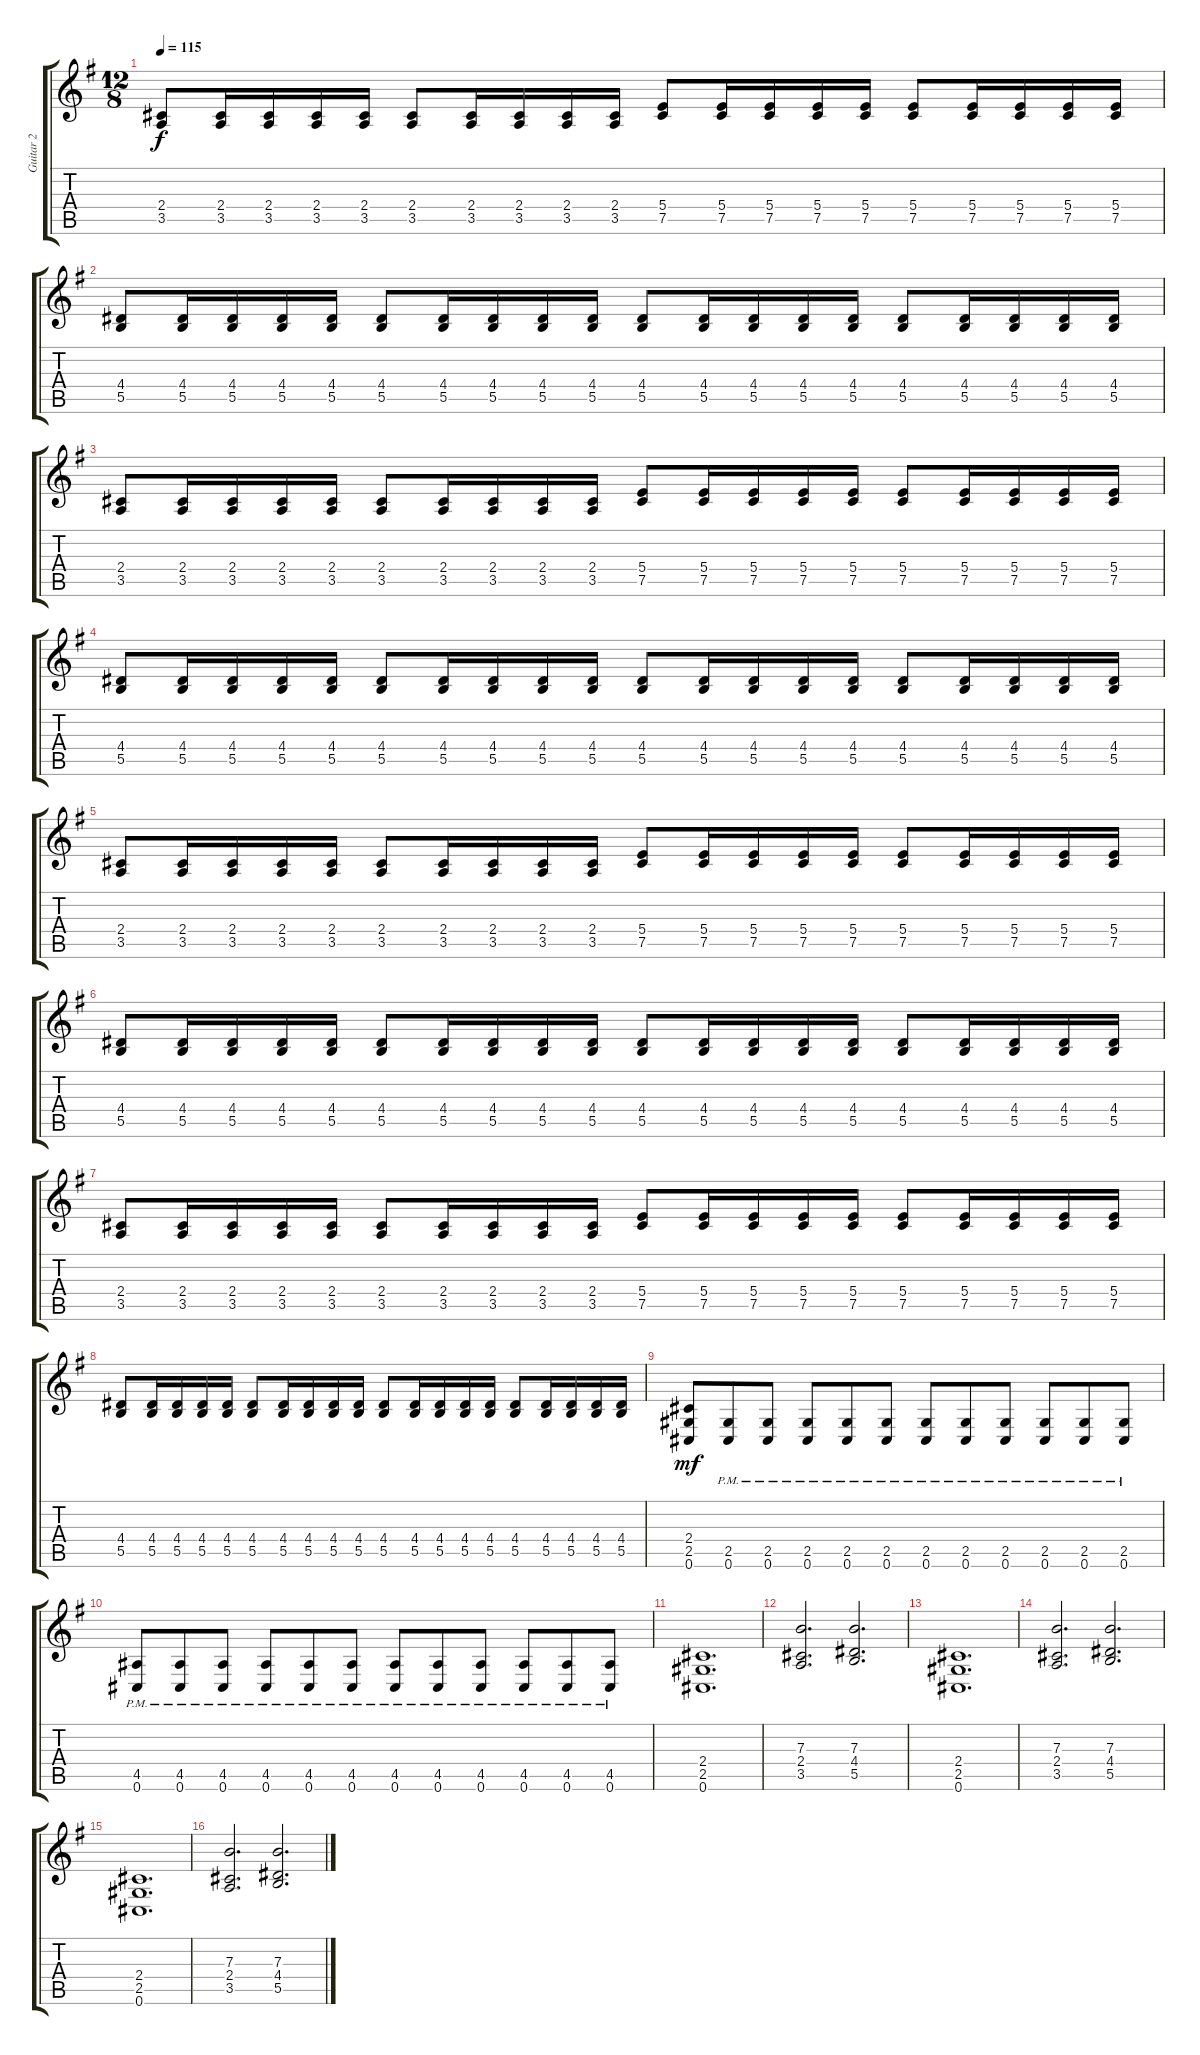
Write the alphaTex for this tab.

\track ("Guitar 2" "Guitar 2") {instrument distortionguitar}
\staff {score tabs}
\tuning (Db4 Ab3 E3 B2 Gb2 Db2) {hide}
\ts (12 8)
\tempo 115
\clef g2
\ks g
(2.4 3.5).8{dy f} (2.4 3.5).16 (2.4 3.5).16 (2.4 3.5).16 (2.4 3.5).16 (2.4 3.5).8 (2.4 3.5).16 (2.4 3.5).16 (2.4 3.5).16 (2.4 3.5).16 (5.4 7.5).8 (5.4 7.5).16 (5.4 7.5).16 (5.4 7.5).16 (5.4 7.5).16 (5.4 7.5).8 (5.4 7.5).16 (5.4 7.5).16 (5.4 7.5).16 (5.4 7.5).16 |
(4.4 5.5).8 (4.4 5.5).16 (4.4 5.5).16 (4.4 5.5).16 (4.4 5.5).16 (4.4 5.5).8 (4.4 5.5).16 (4.4 5.5).16 (4.4 5.5).16 (4.4 5.5).16 (4.4 5.5).8 (4.4 5.5).16 (4.4 5.5).16 (4.4 5.5).16 (4.4 5.5).16 (4.4 5.5).8 (4.4 5.5).16 (4.4 5.5).16 (4.4 5.5).16 (4.4 5.5).16 |
(2.4 3.5).8 (2.4 3.5).16 (2.4 3.5).16 (2.4 3.5).16 (2.4 3.5).16 (2.4 3.5).8 (2.4 3.5).16 (2.4 3.5).16 (2.4 3.5).16 (2.4 3.5).16 (5.4 7.5).8 (5.4 7.5).16 (5.4 7.5).16 (5.4 7.5).16 (5.4 7.5).16 (5.4 7.5).8 (5.4 7.5).16 (5.4 7.5).16 (5.4 7.5).16 (5.4 7.5).16 |
(4.4 5.5).8 (4.4 5.5).16 (4.4 5.5).16 (4.4 5.5).16 (4.4 5.5).16 (4.4 5.5).8 (4.4 5.5).16 (4.4 5.5).16 (4.4 5.5).16 (4.4 5.5).16 (4.4 5.5).8 (4.4 5.5).16 (4.4 5.5).16 (4.4 5.5).16 (4.4 5.5).16 (4.4 5.5).8 (4.4 5.5).16 (4.4 5.5).16 (4.4 5.5).16 (4.4 5.5).16 |
(2.4 3.5).8 (2.4 3.5).16 (2.4 3.5).16 (2.4 3.5).16 (2.4 3.5).16 (2.4 3.5).8 (2.4 3.5).16 (2.4 3.5).16 (2.4 3.5).16 (2.4 3.5).16 (5.4 7.5).8 (5.4 7.5).16 (5.4 7.5).16 (5.4 7.5).16 (5.4 7.5).16 (5.4 7.5).8 (5.4 7.5).16 (5.4 7.5).16 (5.4 7.5).16 (5.4 7.5).16 |
(4.4 5.5).8 (4.4 5.5).16 (4.4 5.5).16 (4.4 5.5).16 (4.4 5.5).16 (4.4 5.5).8 (4.4 5.5).16 (4.4 5.5).16 (4.4 5.5).16 (4.4 5.5).16 (4.4 5.5).8 (4.4 5.5).16 (4.4 5.5).16 (4.4 5.5).16 (4.4 5.5).16 (4.4 5.5).8 (4.4 5.5).16 (4.4 5.5).16 (4.4 5.5).16 (4.4 5.5).16 |
(2.4 3.5).8 (2.4 3.5).16 (2.4 3.5).16 (2.4 3.5).16 (2.4 3.5).16 (2.4 3.5).8 (2.4 3.5).16 (2.4 3.5).16 (2.4 3.5).16 (2.4 3.5).16 (5.4 7.5).8 (5.4 7.5).16 (5.4 7.5).16 (5.4 7.5).16 (5.4 7.5).16 (5.4 7.5).8 (5.4 7.5).16 (5.4 7.5).16 (5.4 7.5).16 (5.4 7.5).16 |
(4.4 5.5).8 (4.4 5.5).16 (4.4 5.5).16 (4.4 5.5).16 (4.4 5.5).16 (4.4 5.5).8 (4.4 5.5).16 (4.4 5.5).16 (4.4 5.5).16 (4.4 5.5).16 (4.4 5.5).8 (4.4 5.5).16 (4.4 5.5).16 (4.4 5.5).16 (4.4 5.5).16 (4.4 5.5).8 (4.4 5.5).16 (4.4 5.5).16 (4.4 5.5).16 (4.4 5.5).16 |
(2.4 2.5 0.6).8{dy mf} (2.5{pm} 0.6{pm}).8 (2.5{pm} 0.6{pm}).8 (2.5{pm} 0.6{pm}).8 (2.5{pm} 0.6{pm}).8 (2.5{pm} 0.6{pm}).8 (2.5{pm} 0.6{pm}).8 (2.5{pm} 0.6{pm}).8 (2.5{pm} 0.6{pm}).8 (2.5{pm} 0.6{pm}).8 (2.5{pm} 0.6{pm}).8 (2.5{pm} 0.6{pm}).8 |
(4.5{pm} 0.6{pm}).8 (4.5{pm} 0.6{pm}).8 (4.5{pm} 0.6{pm}).8 (4.5{pm} 0.6{pm}).8 (4.5{pm} 0.6{pm}).8 (4.5{pm} 0.6{pm}).8 (4.5{pm} 0.6{pm}).8 (4.5{pm} 0.6{pm}).8 (4.5{pm} 0.6{pm}).8 (4.5{pm} 0.6{pm}).8 (4.5{pm} 0.6{pm}).8 (4.5{pm} 0.6{pm}).8 |
(2.4 2.5 0.6).1{d} |
(7.3 2.4 3.5).2{d} (7.3 4.4 5.5).2{d} |
(2.4 2.5 0.6).1{d} |
(7.3 2.4 3.5).2{d} (7.3 4.4 5.5).2{d} |
(2.4 2.5 0.6).1{d} |
(7.3 2.4 3.5).2{d} (7.3 4.4 5.5).2{d}
